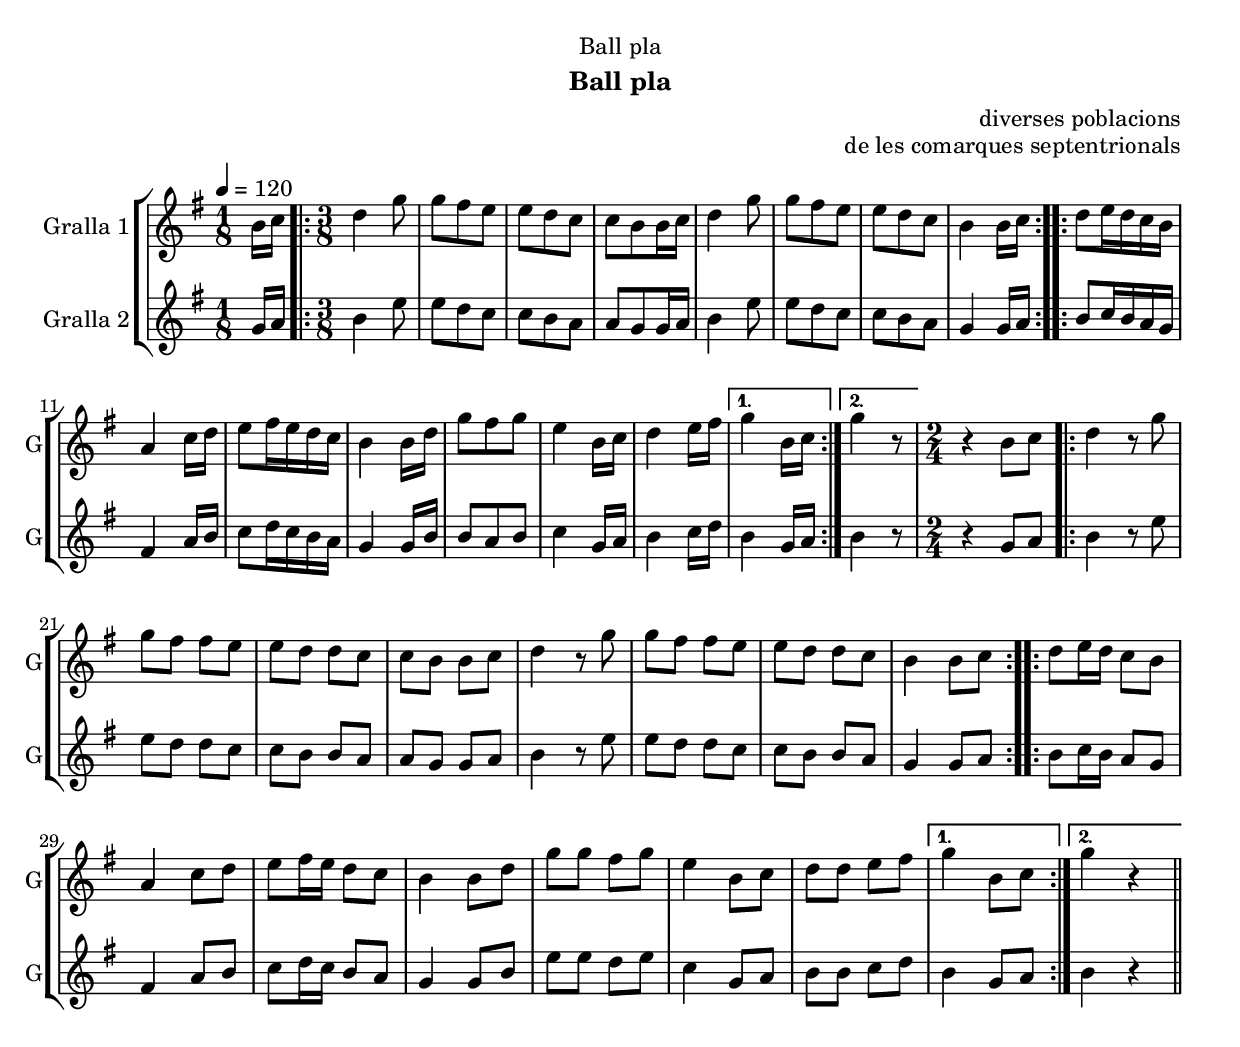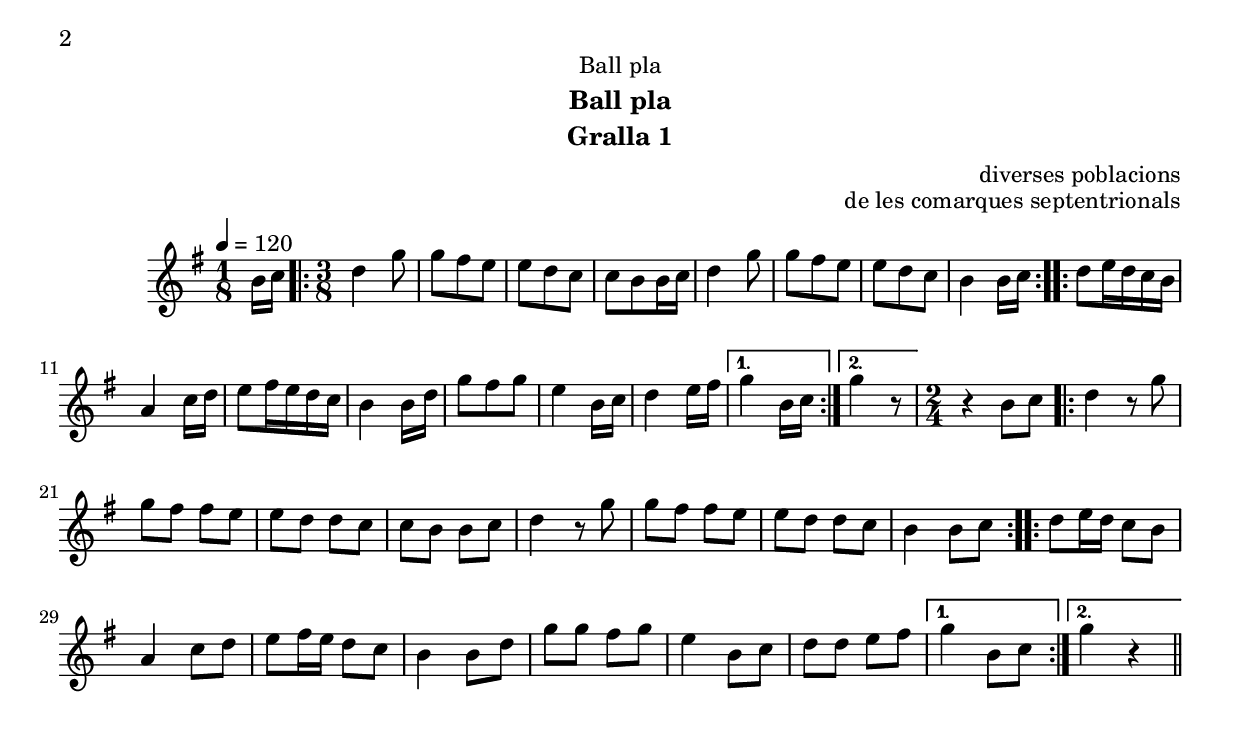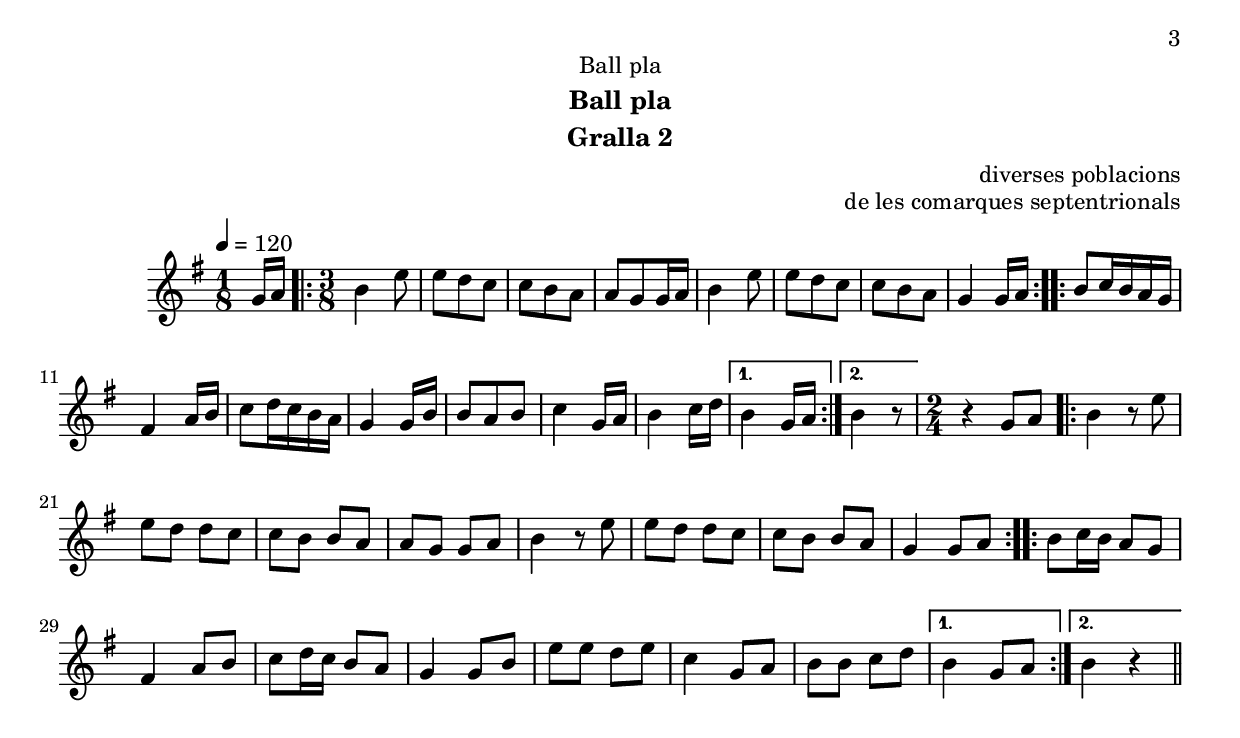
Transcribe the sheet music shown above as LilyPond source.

\version "2.16.2"

\header {
  dedication="Ball pla"
  title=""
  subtitle="Ball pla"
  subsubtitle=""
  poet=""
  meter=""
  piece=""
  composer=""
  arranger="diverses poblacions"
  opus="de les comarques septentrionals"
  instrument=""
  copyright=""
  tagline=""
}

liniaroAa =
\relative b'
{
  \tempo 4=120
  \clef treble
  \key g \major
  \time 1/8
  b16 c  |
  \time 3/8   \repeat volta 2 { d4 g8  |
  g8 fis e  |
  e8 d c  |
  %05
  c8 b b16 c  |
  d4 g8  |
  g8 fis e  |
  e8 d c  |
  b4 b16 c  | }
  %10
  \repeat volta 2 { d8 e16 d c b  |
  a4 c16 d  |
  e8 fis16 e d c  |
  b4 b16 d  |
  g8 fis g  |
  %15
  e4 b16 c  |
  d4 e16 fis }
  \alternative { { g4 b,16 c }
  { g'4 r8 } }
  \time 2/4   r4 b,8 c  |
  %20
  \repeat volta 2 { d4 r8 g  |
  g8 fis fis e  |
  e8 d d c  |
  c8 b b c  |
  d4 r8 g  |
  %25
  g8 fis fis e  |
  e8 d d c  |
  b4 b8 c  | }
  \repeat volta 2 { d8 e16 d c8 b  |
  a4 c8 d  |
  %30
  e8 fis16 e d8 c  |
  b4 b8 d  |
  g8 g fis g  |
  e4 b8 c  |
  d8 d e fis }
  %35
  \alternative { { g4 b,8 c }
  { g'4 r } } \bar "||"
}

liniaroAb =
\relative g'
{
  \tempo 4=120
  \clef treble
  \key g \major
  \time 1/8
  g16 a  |
  \time 3/8   \repeat volta 2 { b4 e8  |
  e8 d c  |
  c8 b a  |
  %05
  a8 g g16 a  |
  b4 e8  |
  e8 d c  |
  c8 b a  |
  g4 g16 a  | }
  %10
  \repeat volta 2 { b8 c16 b a g  |
  fis4 a16 b  |
  c8 d16 c b a  |
  g4 g16 b  |
  b8 a b  |
  %15
  c4 g16 a  |
  b4 c16 d }
  \alternative { { b4 g16 a }
  { b4 r8 } }
  \time 2/4   r4 g8 a  |
  %20
  \repeat volta 2 { b4 r8 e  |
  e8 d d c  |
  c8 b b a  |
  a8 g g a  |
  b4 r8 e  |
  %25
  e8 d d c  |
  c8 b b a  |
  g4 g8 a  | }
  \repeat volta 2 { b8 c16 b a8 g  |
  fis4 a8 b  |
  %30
  c8 d16 c b8 a  |
  g4 g8 b  |
  e8 e d e  |
  c4 g8 a  |
  b8 b c d }
  %35
  \alternative { { b4 g8 a }
  { b4 r } } \bar "||"
}

\bookpart {
  \score {
    \new StaffGroup {
      \override Score.RehearsalMark #'self-alignment-X = #LEFT
      <<
        \new Staff \with {instrumentName = #"Gralla 1" shortInstrumentName = #"G"} \liniaroAa
        \new Staff \with {instrumentName = #"Gralla 2" shortInstrumentName = #"G"} \liniaroAb
      >>
    }
    \layout {}
  }
  \score { \unfoldRepeats
    \new StaffGroup {
      \override Score.RehearsalMark #'self-alignment-X = #LEFT
      <<
        \new Staff \with {instrumentName = #"Gralla 1" shortInstrumentName = #"G"} \liniaroAa
        \new Staff \with {instrumentName = #"Gralla 2" shortInstrumentName = #"G"} \liniaroAb
      >>
    }
    \midi {
      \set Staff.midiInstrument = "oboe"
      \set DrumStaff.midiInstrument = "drums"
    }
  }
}

\bookpart {
  \header {instrument="Gralla 1"}
  \score {
    \new StaffGroup {
      \override Score.RehearsalMark #'self-alignment-X = #LEFT
      <<
        \new Staff \liniaroAa
      >>
    }
    \layout {}
  }
  \score { \unfoldRepeats
    \new StaffGroup {
      \override Score.RehearsalMark #'self-alignment-X = #LEFT
      <<
        \new Staff \liniaroAa
      >>
    }
    \midi {
      \set Staff.midiInstrument = "oboe"
      \set DrumStaff.midiInstrument = "drums"
    }
  }
}

\bookpart {
  \header {instrument="Gralla 2"}
  \score {
    \new StaffGroup {
      \override Score.RehearsalMark #'self-alignment-X = #LEFT
      <<
        \new Staff \liniaroAb
      >>
    }
    \layout {}
  }
  \score { \unfoldRepeats
    \new StaffGroup {
      \override Score.RehearsalMark #'self-alignment-X = #LEFT
      <<
        \new Staff \liniaroAb
      >>
    }
    \midi {
      \set Staff.midiInstrument = "oboe"
      \set DrumStaff.midiInstrument = "drums"
    }
  }
}

